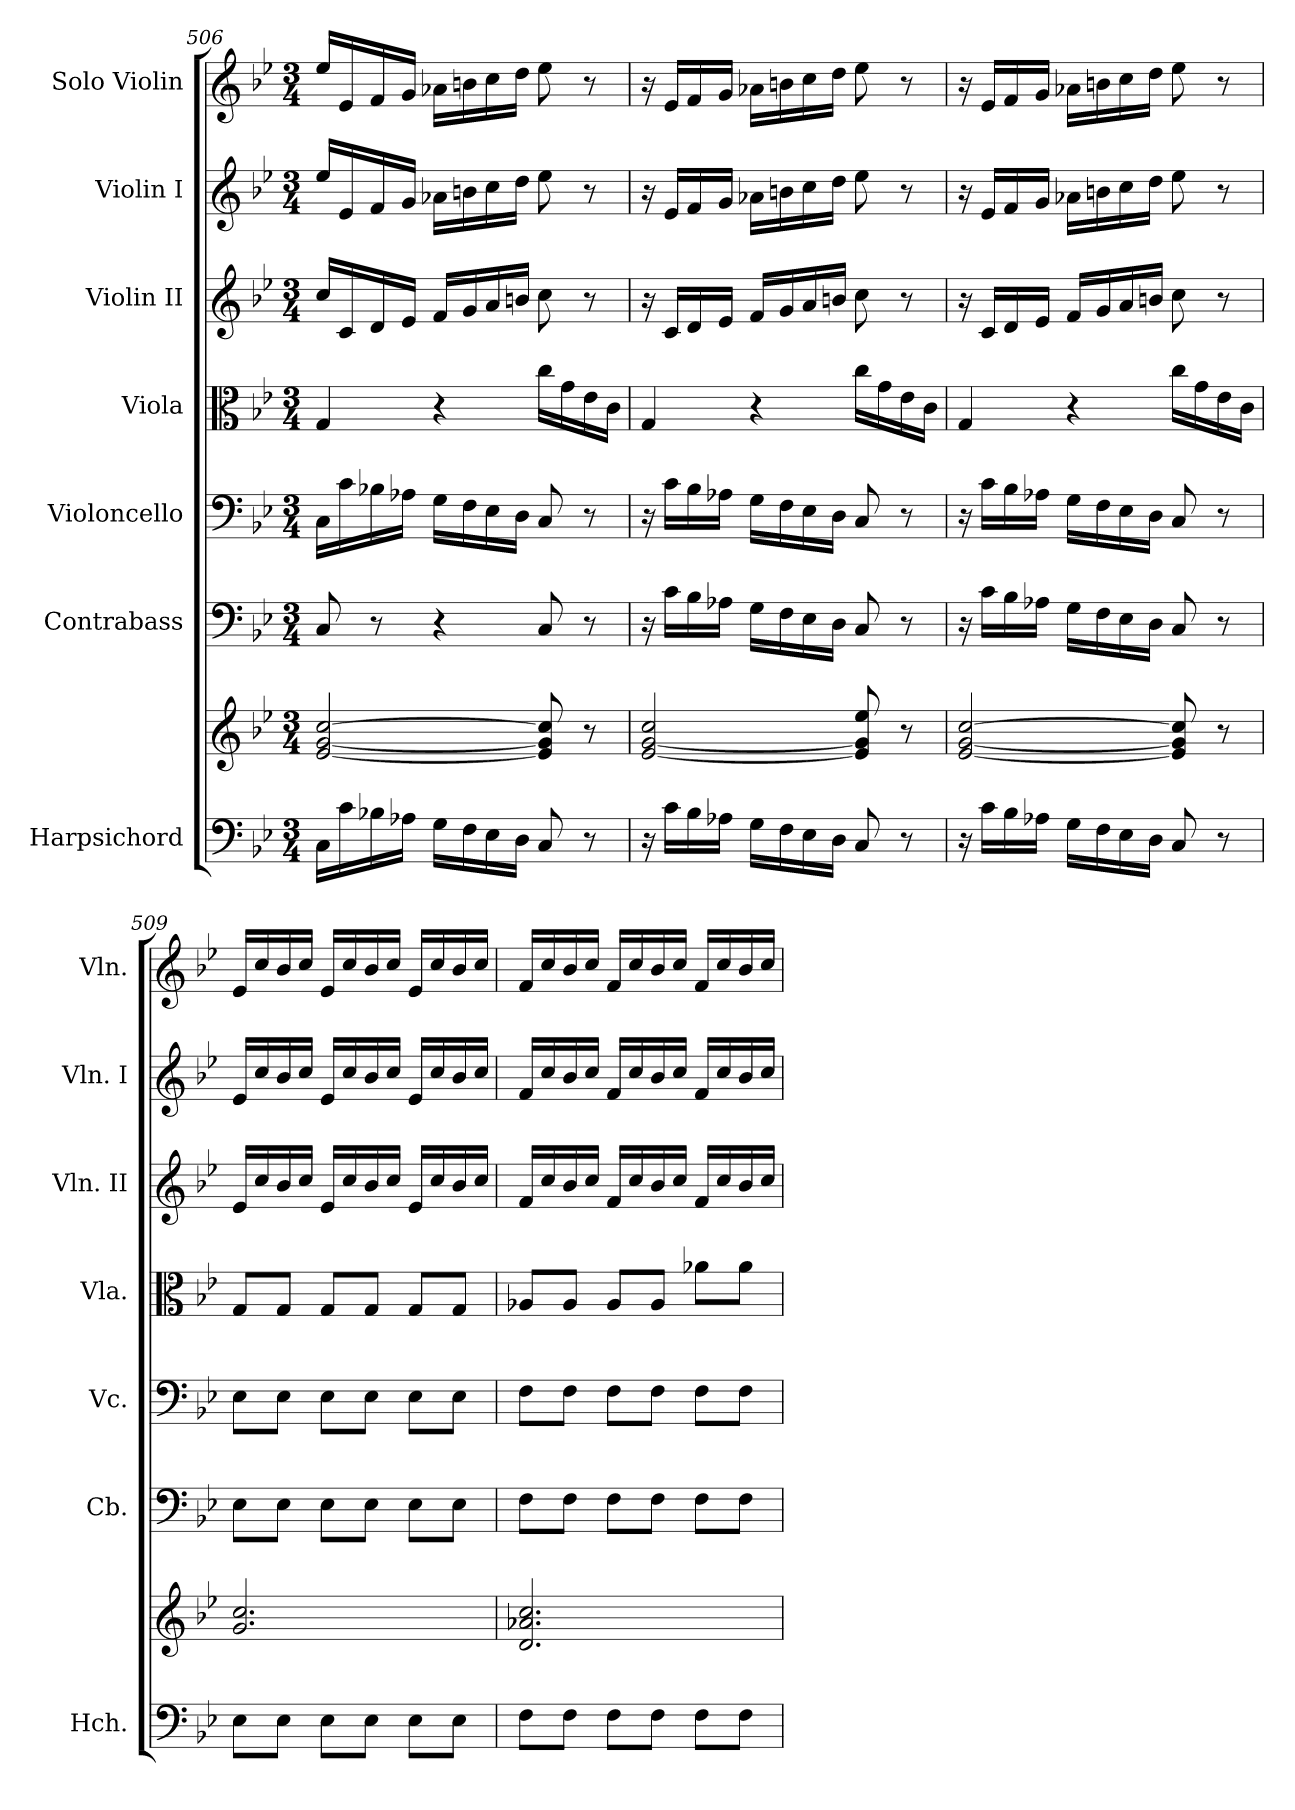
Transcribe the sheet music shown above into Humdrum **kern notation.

**kern	**kern	**kern	**kern	**kern	**kern	**kern	**kern
*part7	*part7	*part6	*part5	*part4	*part3	*part2	*part1
*staff8	*staff7	*staff6	*staff5	*staff4	*staff3	*staff2	*staff1
*I"Harpsichord	*	*I"Contrabass	*I"Violoncello	*I"Viola	*I"Violin II	*I"Violin I	*I"Solo Violin
*I'Hch.	*	*I'Cb.	*I'Vc.	*I'Vla.	*I'Vln. II	*I'Vln. I	*I'Vln.
*clefF4	*clefG2	*clefF4	*clefF4	*clefC3	*clefG2	*clefG2	*clefG2
*	*	*ITrd7c12	*	*	*	*	*
*k[b-e-]	*k[b-e-]	*k[b-e-]	*k[b-e-]	*k[b-e-]	*k[b-e-]	*k[b-e-]	*k[b-e-]
*M3/4	*M3/4	*M3/4	*M3/4	*M3/4	*M3/4	*M3/4	*M3/4
=506	=506	=506	=506	=506	=506	=506	=506
16C\LL	[2e-/ [2g/ [2cc/	8CC/	16C\LL	4G/	16cc/LL	16ee-/LL	16ee-/LL
16c\	.	.	16c\	.	16c/	16e-/	16e-/
16B-X\	.	8r	16B-X\	.	16d/	16f/	16f/
16A-X\JJ	.	.	16A-X\JJ	.	16e-/JJ	16g/JJ	16g/JJ
16G\LL	.	4r	16G\LL	4r	16f/LL	16a-X\LL	16a-X\LL
16F\	.	.	16F\	.	16g/	16bn\	16bn\
16E-\	.	.	16E-\	.	16a/	16cc\	16cc\
16D\JJ	.	.	16D\JJ	.	16bn/JJ	16dd\JJ	16dd\JJ
8C/	8e-/] 8g/] 8cc/]	8CC/	8C/	16cc\LL	8cc\	8ee-\	8ee-\
.	.	.	.	16g\	.	.	.
8r	8r	8r	8r	16e-\	8r	8r	8r
.	.	.	.	16c\JJ	.	.	.
=507	=507	=507	=507	=507	=507	=507	=507
16r	[2e-/ [2g/ 2cc/	16r	16r	4G/	16r	16r	16r
16c\LL	.	16C\LL	16c\LL	.	16c/LL	16e-/LL	16e-/LL
16B-\	.	16BB-\	16B-\	.	16d/	16f/	16f/
16A-X\JJ	.	16AA-X\JJ	16A-X\JJ	.	16e-/JJ	16g/JJ	16g/JJ
16G\LL	.	16GG\LL	16G\LL	4r	16f/LL	16a-X\LL	16a-X\LL
16F\	.	16FF\	16F\	.	16g/	16bn\	16bn\
16E-\	.	16EE-\	16E-\	.	16a/	16cc\	16cc\
16D\JJ	.	16DD\JJ	16D\JJ	.	16bn/JJ	16dd\JJ	16dd\JJ
8C/	8e-/] 8g/] 8ee-/	8CC/	8C/	16cc\LL	8cc\	8ee-\	8ee-\
.	.	.	.	16g\	.	.	.
8r	8r	8r	8r	16e-\	8r	8r	8r
.	.	.	.	16c\JJ	.	.	.
!!LO:PB:g=z
=508	=508	=508	=508	=508	=508	=508	=508
16r	[2e-/ [2g/ [2cc/	16r	16r	4G/	16r	16r	16r
16c\LL	.	16C\LL	16c\LL	.	16c/LL	16e-/LL	16e-/LL
16B-\	.	16BB-\	16B-\	.	16d/	16f/	16f/
16A-X\JJ	.	16AA-X\JJ	16A-X\JJ	.	16e-/JJ	16g/JJ	16g/JJ
16G\LL	.	16GG\LL	16G\LL	4r	16f/LL	16a-X\LL	16a-X\LL
16F\	.	16FF\	16F\	.	16g/	16bn\	16bn\
16E-\	.	16EE-\	16E-\	.	16a/	16cc\	16cc\
16D\JJ	.	16DD\JJ	16D\JJ	.	16bn/JJ	16dd\JJ	16dd\JJ
8C/	8e-/] 8g/] 8cc/]	8CC/	8C/	16cc\LL	8cc\	8ee-\	8ee-\
.	.	.	.	16g\	.	.	.
8r	8r	8r	8r	16e-\	8r	8r	8r
.	.	.	.	16c\JJ	.	.	.
=509	=509	=509	=509	=509	=509	=509	=509
8E-\L	2.g/ 2.cc/	8EE-\L	8E-\L	8G/L	16e-/LL	16e-/LL	16e-/LL
.	.	.	.	.	16cc/	16cc/	16cc/
8E-\J	.	8EE-\J	8E-\J	8G/J	16b-/	16b-/	16b-/
.	.	.	.	.	16cc/JJ	16cc/JJ	16cc/JJ
8E-\L	.	8EE-\L	8E-\L	8G/L	16e-/LL	16e-/LL	16e-/LL
.	.	.	.	.	16cc/	16cc/	16cc/
8E-\J	.	8EE-\J	8E-\J	8G/J	16b-/	16b-/	16b-/
.	.	.	.	.	16cc/JJ	16cc/JJ	16cc/JJ
8E-\L	.	8EE-\L	8E-\L	8G/L	16e-/LL	16e-/LL	16e-/LL
.	.	.	.	.	16cc/	16cc/	16cc/
8E-\J	.	8EE-\J	8E-\J	8G/J	16b-/	16b-/	16b-/
.	.	.	.	.	16cc/JJ	16cc/JJ	16cc/JJ
=510	=510	=510	=510	=510	=510	=510	=510
8F\L	2.d/ 2.a-X/ 2.cc/	8FF\L	8F\L	8A-X/L	16f/LL	16f/LL	16f/LL
.	.	.	.	.	16cc/	16cc/	16cc/
8F\J	.	8FF\J	8F\J	8A-/J	16b-/	16b-/	16b-/
.	.	.	.	.	16cc/JJ	16cc/JJ	16cc/JJ
8F\L	.	8FF\L	8F\L	8A-/L	16f/LL	16f/LL	16f/LL
.	.	.	.	.	16cc/	16cc/	16cc/
8F\J	.	8FF\J	8F\J	8A-/J	16b-/	16b-/	16b-/
.	.	.	.	.	16cc/JJ	16cc/JJ	16cc/JJ
8F\L	.	8FF\L	8F\L	8a-X\L	16f/LL	16f/LL	16f/LL
.	.	.	.	.	16cc/	16cc/	16cc/
8F\J	.	8FF\J	8F\J	8a-\J	16b-/	16b-/	16b-/
.	.	.	.	.	16cc/JJ	16cc/JJ	16cc/JJ
=	=	=	=	=	=	=	=
*-	*-	*-	*-	*-	*-	*-	*-
